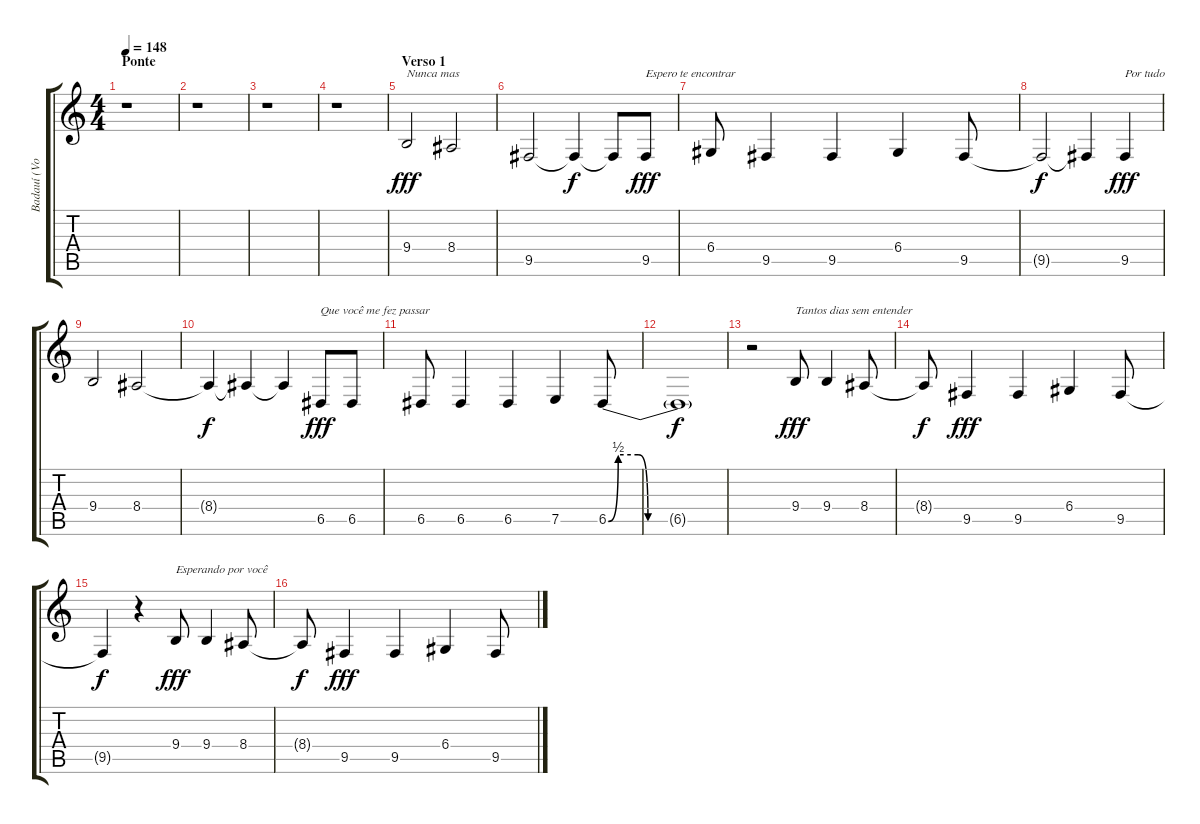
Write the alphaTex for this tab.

\track ("Badauí (Vocal)" "Badauí (Vo") {instrument altosax}
\staff {score tabs}
\tuning (E4 B3 G3 D3 A2 E2) {hide}
\ts (4 4)
\section ("" "Ponte")
\tempo 148
\clef g2
\ks c
r.1{dy fff} |
r.1 |
r.1 |
r.1 |
\section ("" "Verso 1")
9.4.2{txt "Nunca mas"} 8.4.2 |
9.5.2 9.5{t}.4{dy f} 9.5{t}.8 9.5.8{txt "Espero te encontrar" dy fff} |
6.4.8 9.5.4 9.5.4 6.4.4 9.5.8 |
9.5{t}.2{dy f} 9.5{t}.4 9.5.4{txt "Por tudo" dy fff} |
9.4.2 8.4.2 |
8.4{t}.4{dy f} 8.4{t}.4 8.4{t}.4 6.5.8{txt "Que você me fez passar" dy fff} 6.5.8 |
6.5.8 6.5.4 6.5.4 7.5.4 6.5{be (custom 0 0 5 2 15 2 20 0 60 0)}.8 |
6.5{t}.1{dy f} |
r.2 9.4.8{txt "Tantos dias sem entender" dy fff} 9.4.4 8.4.8 |
8.4{t}.8{dy f} 9.5.4{dy fff} 9.5.4 6.4.4 9.5.8 |
9.5{t}.4{dy f} r.4 9.4.8{txt "Esperando por você" dy fff} 9.4.4 8.4.8 |
8.4{t}.8{dy f} 9.5.4{dy fff} 9.5.4 6.4.4 9.5.8
